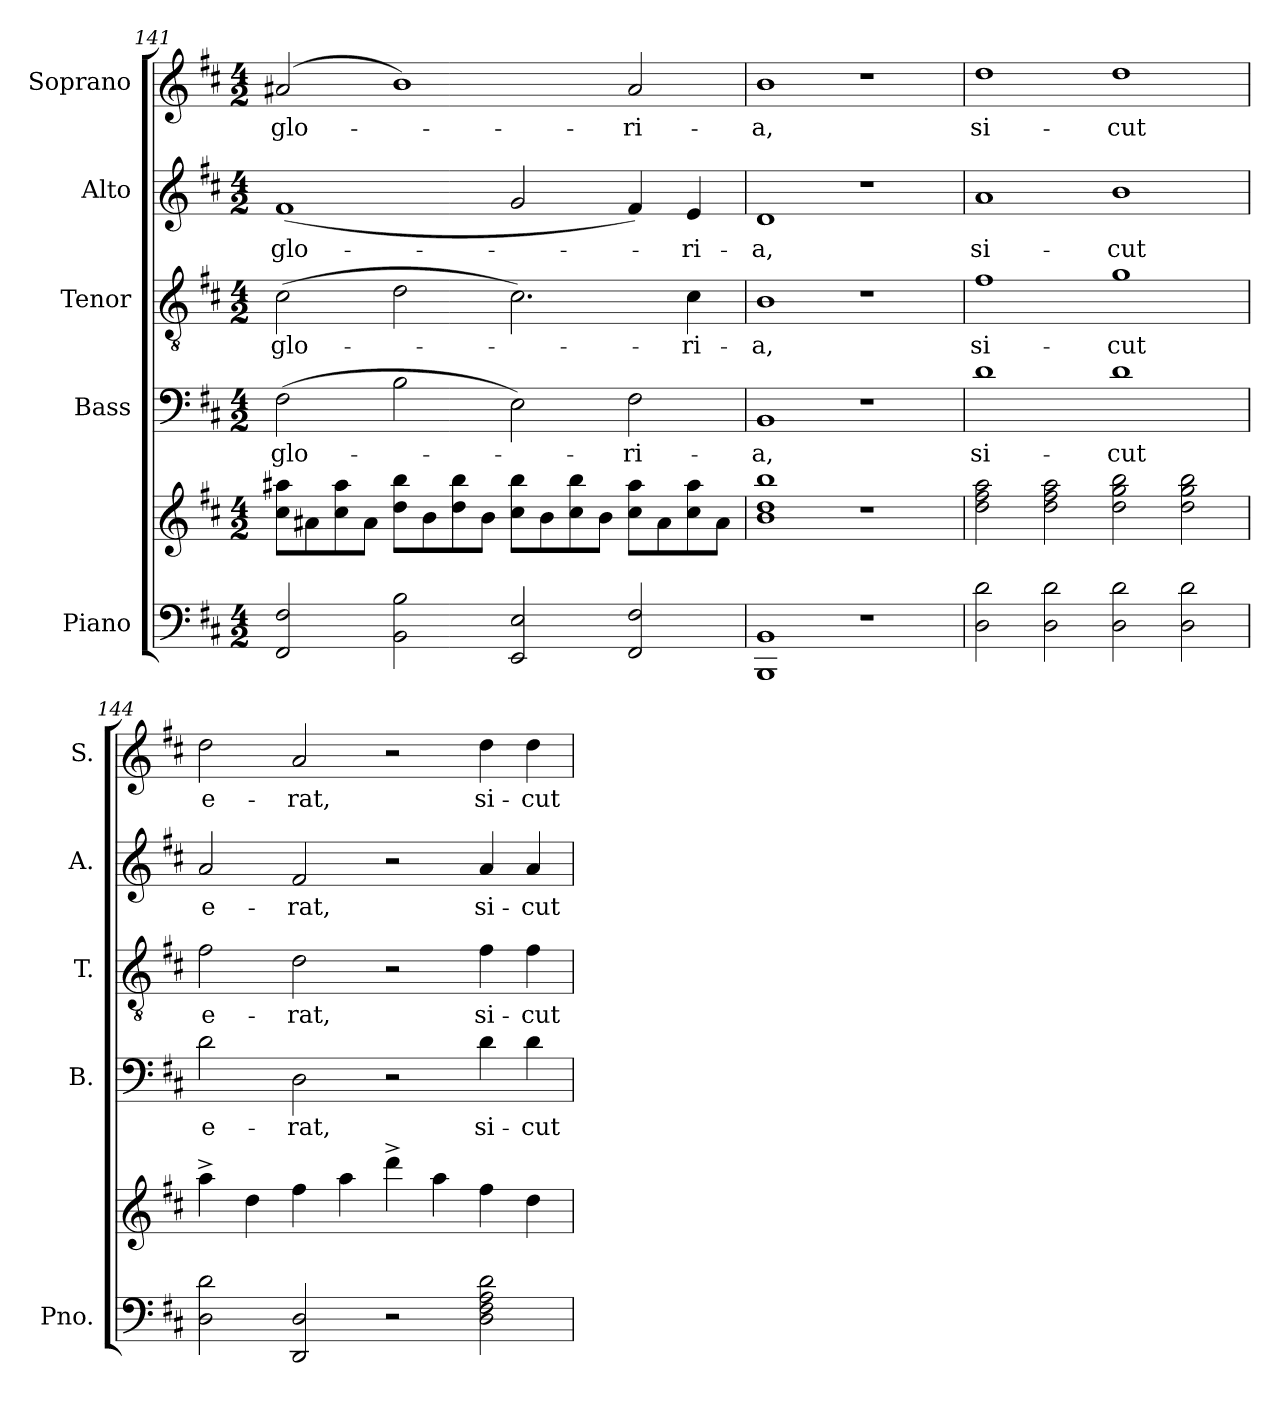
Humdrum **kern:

**kern	**kern	**kern	**text	**kern	**text	**kern	**text	**kern	**text
*part5	*part5	*part4	*part4	*part3	*part3	*part2	*part2	*part1	*part1
*staff6	*staff5	*staff4	*staff4	*staff3	*staff3	*staff2	*staff2	*staff1	*staff1
*I"Piano	*	*I"Bass	*	*I"Tenor	*	*I"Alto	*	*I"Soprano	*
*I'Pno.	*	*I'B.	*	*I'T.	*	*I'A.	*	*I'S.	*
*clefF4	*clefG2	*clefF4	*	*clefGv2	*	*clefG2	*	*clefG2	*
*	*	*	*	*ITrd7c12	*	*	*	*	*
*k[f#c#]	*k[f#c#]	*k[f#c#]	*	*k[f#c#]	*	*k[f#c#]	*	*k[f#c#]	*
*D:	*D:	*D:	*	*D:	*	*D:	*	*D:	*
*M4/2	*M4/2	*M4/2	*	*M4/2	*	*M4/2	*	*M4/2	*
=141	=141	=141	=141	=141	=141	=141	=141	=141	=141
!	!	!	!LO:LY:b:color=#000000	!	!	!	!	!	!
!	!	!	!	!	!LO:LY:b:color=#000000	!	!	!	!
!	!	!	!	!	!	!	!LO:LY:b:color=#000000	!	!
!	!	!	!	!	!	!	!	!	!LO:LY:b:color=#000000
2FF#i/ 2F#i	8cc#i\ 8aa#XiL	(2F#i\	glo-	(2C#i\	glo-	(1f#i	glo-	(2a#Xi/	glo-
.	8a#Xi\	.	.	.	.	.	.	.	.
.	8cc#i\ 8aa#i	.	.	.	.	.	.	.	.
.	8a#i\J	.	.	.	.	.	.	.	.
2BBi\ 2Bi	8ddi\ 8bbiL	2Bi\	.	2Di\	.	.	.	1bi)	.
.	8bi\	.	.	.	.	.	.	.	.
.	8ddi\ 8bbi	.	.	.	.	.	.	.	.
.	8bi\J	.	.	.	.	.	.	.	.
2EEi/ 2Ei	8cc#i\ 8bbiL	2Ei\)	.	2.C#i\)	.	2gi/	.	.	.
.	8bi\	.	.	.	.	.	.	.	.
.	8cc#i\ 8bbi	.	.	.	.	.	.	.	.
.	8bi\J	.	.	.	.	.	.	.	.
!	!	!	!LO:LY:b:color=#000000	!	!	!	!	!	!
!	!	!	!	!	!	!	!	!	!LO:LY:b:color=#000000
2FF#i/ 2F#i	8cc#i\ 8aa#iL	2F#i\	-ri-	.	.	4f#i/)	.	2a#i/	-ri-
.	8a#i\	.	.	.	.	.	.	.	.
!	!	!	!	!	!LO:LY:b:color=#000000	!	!	!	!
!	!	!	!	!	!	!	!LO:LY:b:color=#000000	!	!
.	8cc#i\ 8aa#i	.	.	4C#i\	-ri-	4ei/	-ri-	.	.
.	8a#i\J	.	.	.	.	.	.	.	.
!!LO:PB:g=z
=142	=142	=142	=142	=142	=142	=142	=142	=142	=142
!	!	!	!LO:LY:b:color=#000000	!	!	!	!	!	!
!	!	!	!	!	!LO:LY:b:color=#000000	!	!	!	!
!	!	!	!	!	!	!	!LO:LY:b:color=#000000	!	!
!	!	!	!	!	!	!	!	!	!LO:LY:b:color=#000000
1BBBi 1BBi	1bi 1ddi 1bbi	1BBi	-a,	1BBi	-a,	1di	-a,	1bi	-a,
1r	1r	1r	.	1r	.	1r	.	1r	.
=143	=143	=143	=143	=143	=143	=143	=143	=143	=143
!	!	!	!LO:LY:b:color=#000000	!	!	!	!	!	!
!	!	!	!	!	!LO:LY:b:color=#000000	!	!	!	!
!	!	!	!	!	!	!	!LO:LY:b:color=#000000	!	!
!	!	!	!	!	!	!	!	!	!LO:LY:b:color=#000000
2Di\ 2di	2ddi\ 2ff#i 2aai	1di	si-	1F#i	si-	1ai	si-	1ddi	si-
2Di\ 2di	2ddi\ 2ff#i 2aai	.	.	.	.	.	.	.	.
!	!	!	!LO:LY:b:color=#000000	!	!	!	!	!	!
!	!	!	!	!	!LO:LY:b:color=#000000	!	!	!	!
!	!	!	!	!	!	!	!LO:LY:b:color=#000000	!	!
!	!	!	!	!	!	!	!	!	!LO:LY:b:color=#000000
2Di\ 2di	2ddi\ 2ggi 2bbi	1di	-cut	1Gi	-cut	1bi	-cut	1ddi	-cut
2Di\ 2di	2ddi\ 2ggi 2bbi	.	.	.	.	.	.	.	.
=144	=144	=144	=144	=144	=144	=144	=144	=144	=144
!	!	!	!LO:LY:b:color=#000000	!	!	!	!	!	!
!	!	!	!	!	!LO:LY:b:color=#000000	!	!	!	!
!	!	!	!	!	!	!	!LO:LY:b:color=#000000	!	!
!	!	!	!	!	!	!	!	!	!LO:LY:b:color=#000000
2Di\ 2di	4aa^i\	2di\	e-	2F#i\	e-	2ai/	e-	2ddi\	e-
.	4ddi\	.	.	.	.	.	.	.	.
!	!	!	!LO:LY:b:color=#000000	!	!	!	!	!	!
!	!	!	!	!	!LO:LY:b:color=#000000	!	!	!	!
!	!	!	!	!	!	!	!LO:LY:b:color=#000000	!	!
!	!	!	!	!	!	!	!	!	!LO:LY:b:color=#000000
2DDi/ 2Di	4ff#i\	2Di\	-rat,	2Di\	-rat,	2f#i/	-rat,	2ai/	-rat,
.	4aai\	.	.	.	.	.	.	.	.
2r	4ddd^i\	2r	.	2r	.	2r	.	2r	.
.	4aai\	.	.	.	.	.	.	.	.
!	!	!	!LO:LY:b:color=#000000	!	!	!	!	!	!
!	!	!	!	!	!LO:LY:b:color=#000000	!	!	!	!
!	!	!	!	!	!	!	!LO:LY:b:color=#000000	!	!
!	!	!	!	!	!	!	!	!	!LO:LY:b:color=#000000
2Di\ 2F#i 2Ai 2di	4ff#i\	4di\	si-	4F#i\	si-	4ai/	si-	4ddi\	si-
!	!	!	!LO:LY:b:color=#000000	!	!	!	!	!	!
!	!	!	!	!	!LO:LY:b:color=#000000	!	!	!	!
!	!	!	!	!	!	!	!LO:LY:b:color=#000000	!	!
!	!	!	!	!	!	!	!	!	!LO:LY:b:color=#000000
.	4ddi\	4di\	-cut	4F#i\	-cut	4ai/	-cut	4ddi\	-cut
=	=	=	=	=	=	=	=	=	=
*-	*-	*-	*-	*-	*-	*-	*-	*-	*-
